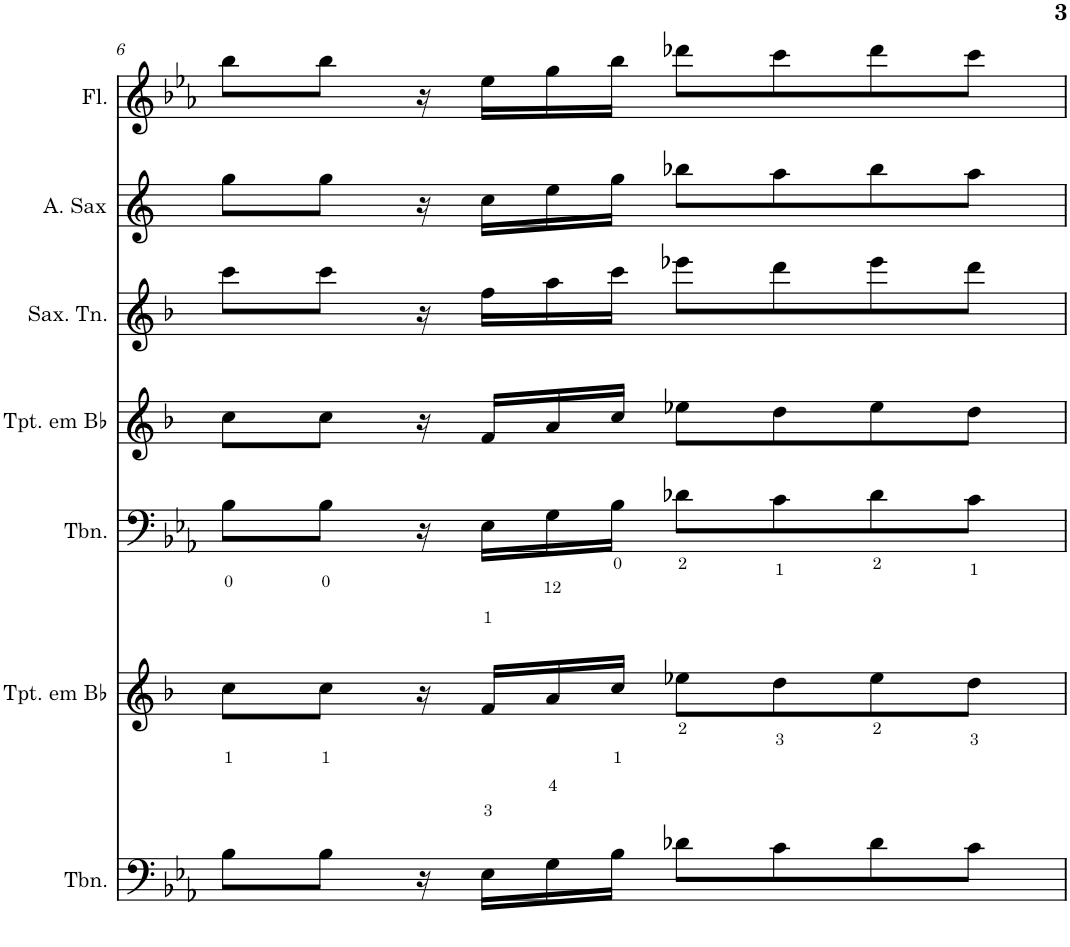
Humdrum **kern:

**kern	**kern	**kern	**kern	**kern	**kern	**kern
*part7	*part6	*part5	*part4	*part3	*part2	*part1
*staff7	*staff6	*staff5	*staff4	*staff3	*staff2	*staff1
*I"Trombone	*I"Trompete em Bb	*I"Trombone	*I"Trompete em Bb	*I"Saxofone Tenor	*I"Saxofone Alto	*I"Flauta Transversal
*I'Tbn.	*I'Tpt. em Bb	*I'Tbn.	*I'Tpt. em Bb	*I'Sax. Tn.	*	*I'Fl.
!!LO:PB:g=z
*clefF4	*clefG2	*clefF4	*clefG2	*clefG2	*clefG2	*clefG2
*	*Trd1c2	*	*Trd1c2	*Trd8c14	*Trd5c9	*
*k[b-e-a-]	*k[b-]	*k[b-e-a-]	*k[b-]	*k[b-]	*k[]	*k[b-e-a-]
*M4/4	*M4/4	*M4/4	*M4/4	*M4/4	*M4/4	*M4/4
=6	=6	=6	=6	=6	=6	=6
8B-\L	8cc\L	8B-\L	8cc\L	8ccc\L	8gg\L	8bb-\L
8B-\J	8cc\J	8B-\J	8cc\J	8ccc\J	8gg\J	8bb-\J
16r	16r	16r	16r	16r	16r	16r
16E-\LL	16f/LL	16E-\LL	16f/LL	16ff\LL	16cc\LL	16ee-\LL
16G\	16a/	16G\	16a/	16aa\	16ee\	16gg\
16B-\JJ	16cc/JJ	16B-\JJ	16cc/JJ	16ccc\JJ	16gg\JJ	16bb-\JJ
8d-X\L	8ee-X\L	8d-X\L	8ee-X\L	8eee-X\L	8bb-X\L	8ddd-X\L
8c\	8dd\	8c\	8dd\	8ddd\	8aa\	8ccc\
8d-\	8ee-\	8d-\	8ee-\	8eee-\	8bb-\	8ddd-\
8c\J	8dd\J	8c\J	8dd\J	8ddd\J	8aa\J	8ccc\J
=	=	=	=	=	=	=
*-	*-	*-	*-	*-	*-	*-
